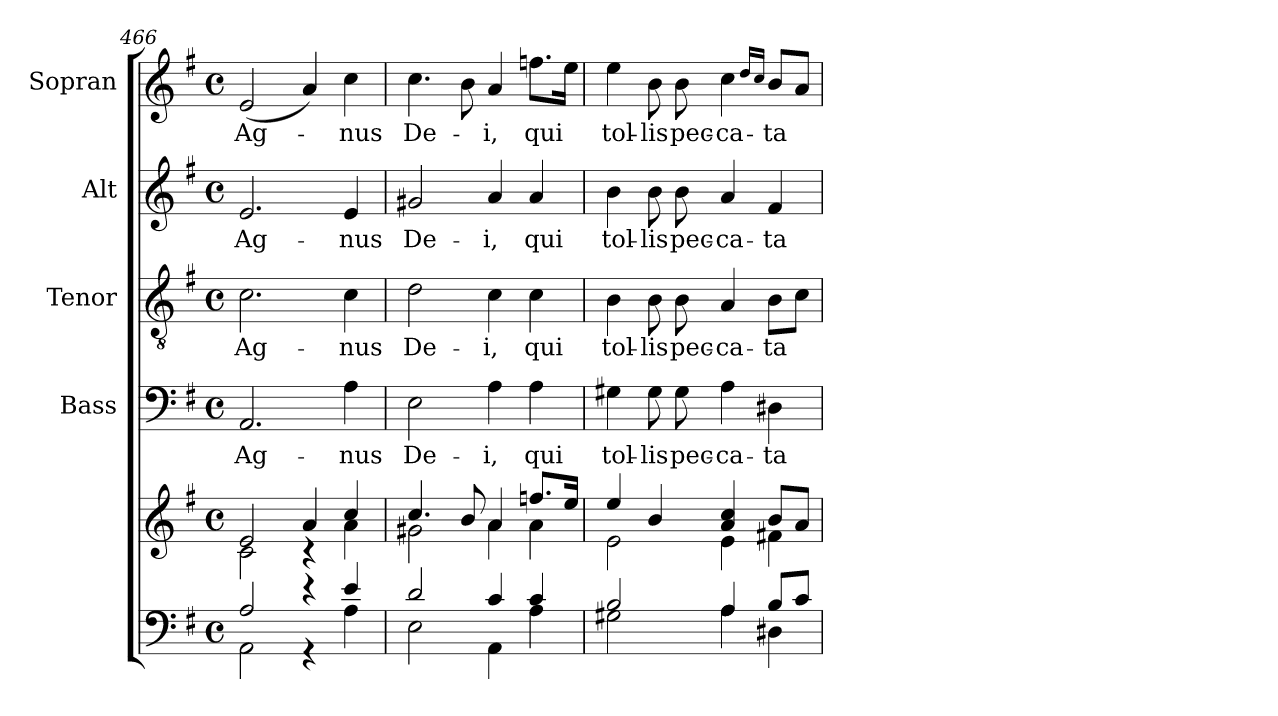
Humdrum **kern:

**kern	**kern	**kern	**text	**kern	**text	**kern	**text	**kern	**text
*part5	*part5	*part4	*part4	*part3	*part3	*part2	*part2	*part1	*part1
*staff6	*staff5	*staff4	*staff4	*staff3	*staff3	*staff2	*staff2	*staff1	*staff1
*	*	*I"Bass	*	*I"Tenor	*	*I"Alt	*	*I"Sopran	*
*	*	*I'B.	*	*I'T.	*	*I'A.	*	*I'S.	*
*clefF4	*clefG2	*clefF4	*	*clefGv2	*	*clefG2	*	*clefG2	*
*k[f#]	*k[f#]	*k[f#]	*	*k[f#]	*	*k[f#]	*	*k[f#]	*
*G:	*G:	*G:	*	*G:	*	*G:	*	*G:	*
*M4/4	*M4/4	*M4/4	*	*M4/4	*	*M4/4	*	*M4/4	*
*met(c)	*met(c)	*met(c)	*	*met(c)	*	*met(c)	*	*met(c)	*
=466	=466	=466	=466	=466	=466	=466	=466	=466	=466
*^	*^	*	*	*	*	*	*	*	*
!	!	!	!	!	!LO:LY:b	!	!LO:LY:b	!	!LO:LY:b	!	!LO:LY:b
2A/	2AA\	2e/	2c\	2.AA/	Ag-	2.c\	Ag-	2.e/	Ag-	(<2e/	Ag-
4r	4r	4a/	4rc	.	.	.	.	.	.	4a/)	.
!	!	!	!	!	!LO:LY:b	!	!LO:LY:b	!	!LO:LY:b	!	!LO:LY:b
4e/	4A\	4cc/	4a\	4A\	-nus	4c\	-nus	4e/	-nus	4cc\	-nus
=467	=467	=467	=467	=467	=467	=467	=467	=467	=467	=467	=467
!	!	!	!	!	!LO:LY:b	!	!LO:LY:b	!	!LO:LY:b	!	!LO:LY:b
2d/	2E\	4.cc/	2g#X\	2E\	De-	2d\	De-	2g#X/	De-	4.cc\	De-
.	.	8b/	.	.	.	.	.	.	.	8b\	.
!	!	!	!	!	!LO:LY:b	!	!LO:LY:b	!	!LO:LY:b	!	!LO:LY:b
4c/	4AA\	4a/	4a\	4A\	-i,	4c\	-i,	4a/	-i,	4a/	-i,
!	!	!	!	!	!LO:LY:b	!	!LO:LY:b	!	!LO:LY:b	!	!LO:LY:b
4c/	4A\	8.ffn/L	4a\	4A\	qui	4c\	qui	4a/	qui	8.ffn\L	qui
.	.	16ee/Jk	.	.	.	.	.	.	.	16ee\Jk	.
!!LO:PB:g=z
=468	=468	=468	=468	=468	=468	=468	=468	=468	=468	=468	=468
!	!	!	!	!	!LO:LY:b	!	!LO:LY:b	!	!LO:LY:b	!	!LO:LY:b
2B/	2G#X\	4ee/	2e\	4G#X\	tol-	4B\	tol-	4b\	tol-	4ee\	tol-
!	!	!	!	!	!LO:LY:b	!	!LO:LY:b	!	!LO:LY:b	!	!LO:LY:b
.	.	4b/	.	8G#\	-lis	8B\	-lis	8b\	-lis	8b\	-lis
!	!	!	!	!	!LO:LY:b	!	!LO:LY:b	!	!LO:LY:b	!	!LO:LY:b
.	.	.	.	8G#\	pec-	8B\	pec-	8b\	pec-	8b\	pec-
!	!	!	!	!	!LO:LY:b	!	!LO:LY:b	!	!LO:LY:b	!	!LO:LY:b
4A/	4A\	4a/ 4cc/	4e\	4A\	-ca-	4A/	-ca-	4a/	-ca-	4cc\	-ca-
.	.	.	.	.	.	.	.	.	.	16qdd/LL	.
.	.	.	.	.	.	.	.	.	.	16qcc/JJ	.
!	!	!	!	!	!LO:LY:b	!	!LO:LY:b	!	!LO:LY:b	!	!LO:LY:b
8B/L	4D#X\	8b/L	4f#X\	4D#X\	-ta	8B\L	-ta	4f#/	-ta	8b/L	-ta
8c/J	.	8a/J	.	.	.	8c\J	.	.	.	8a/J	.
*v	*v	*	*	*	*	*	*	*	*	*	*
*	*v	*v	*	*	*	*	*	*	*	*
=	=	=	=	=	=	=	=	=	=
*-	*-	*-	*-	*-	*-	*-	*-	*-	*-
